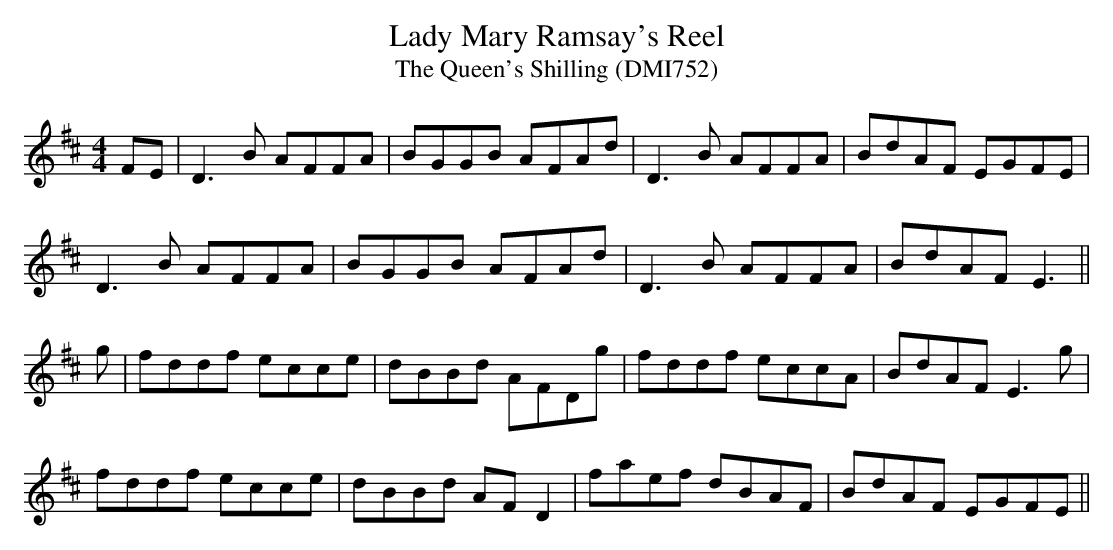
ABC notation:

X:1
T:Lady Mary Ramsay's Reel
T:The Queen's Shilling (DMI752)
M:4/4
L:1/8
K:D
FE | D3 B AFFA | BGGB AFAd | D3 B AFFA | BdAF EGFE  |
     D3 B AFFA | BGGB AFAd | D3 B AFFA | BdAF E3   ||
g  | fddf ecce | dBBd AFDg | fddf eccA | BdAF E3 g  |
     fddf ecce | dBBd AFD2 | faef dBAF | BdAF EGFE ||
